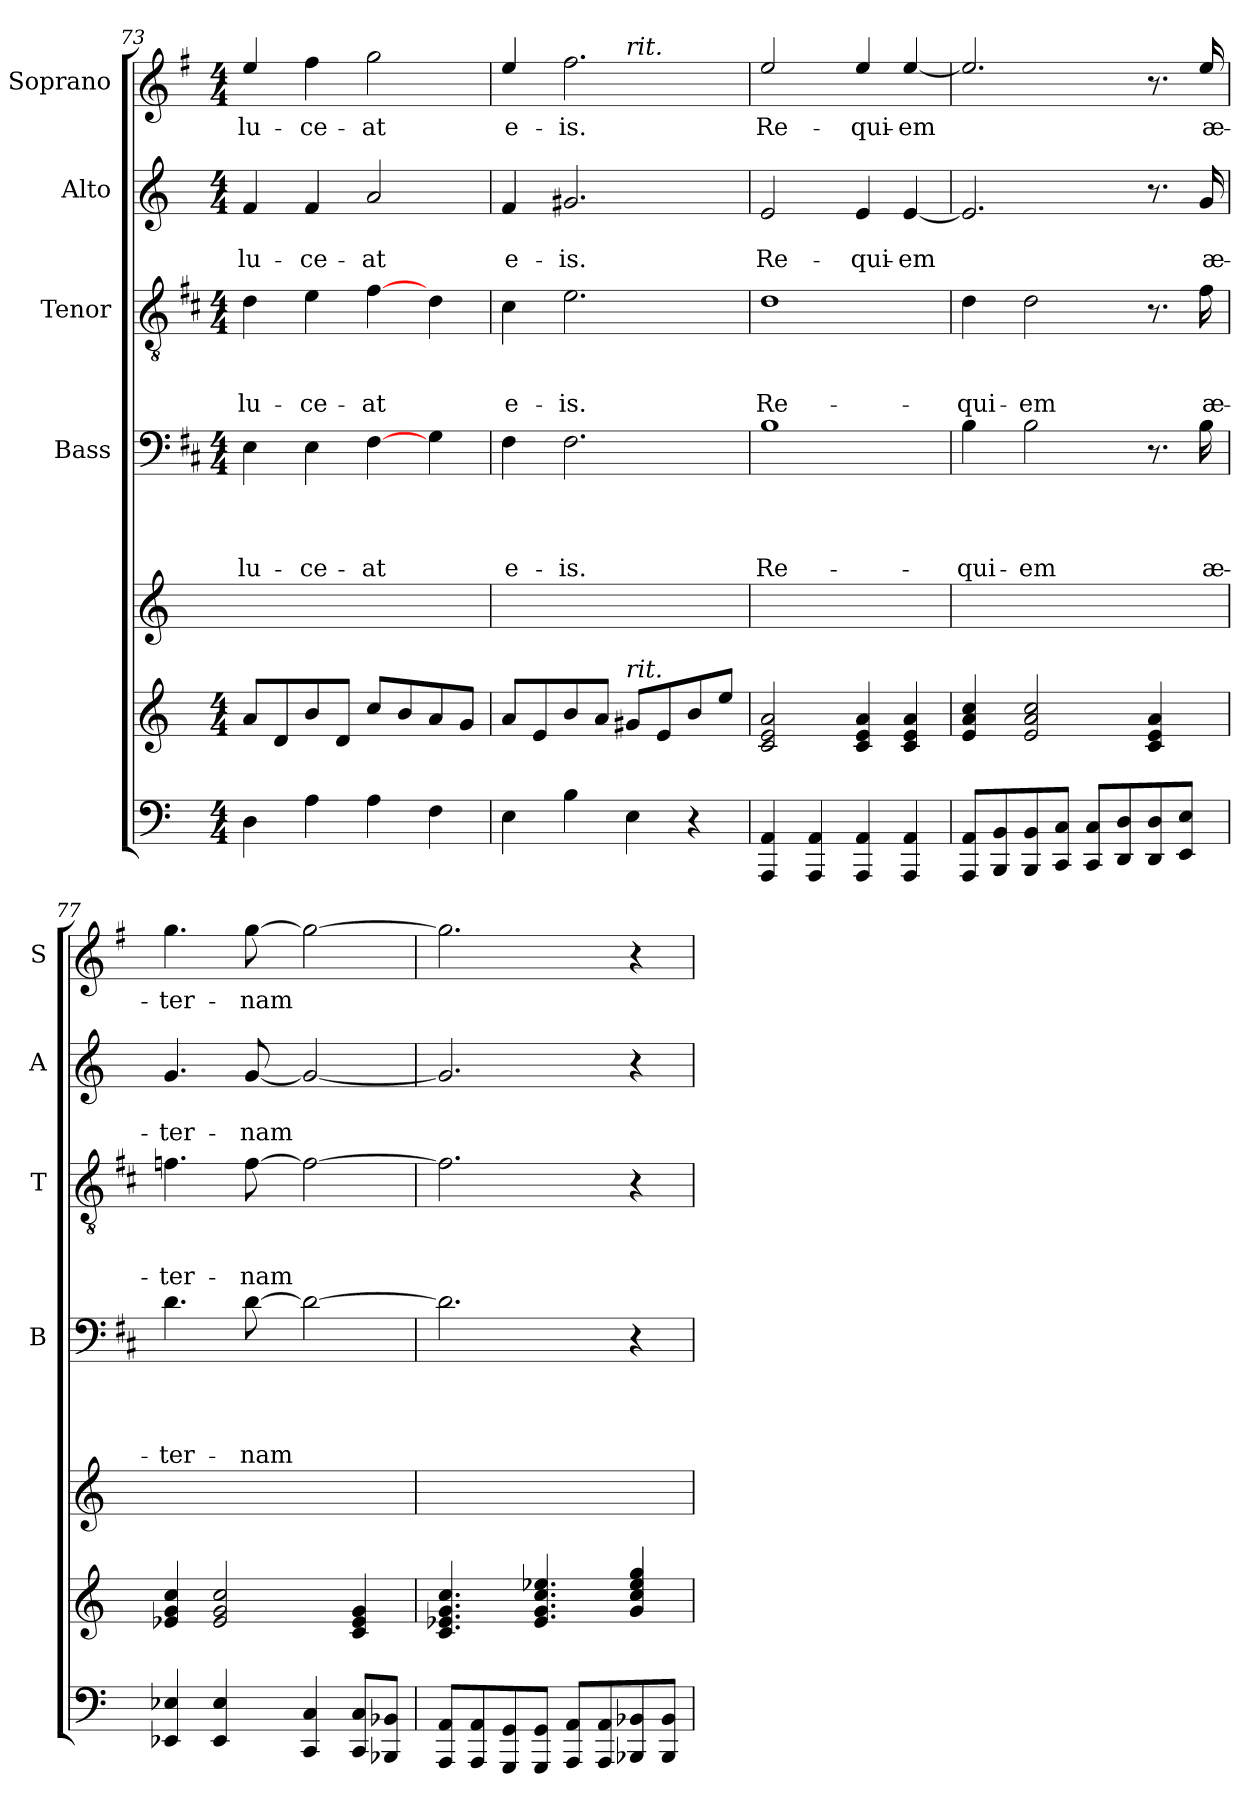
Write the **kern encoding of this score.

**kern	**kern	**kern	**kern	**text	**text	**text	**text	**kern	**text	**text	**text	**kern	**text	**text	**kern	**text
*part6	*part6	*part5	*part4	*part4	*part4	*part4	*part4	*part3	*part3	*part3	*part3	*part2	*part2	*part2	*part1	*part1
*staff7	*staff6	*staff5	*staff4	*staff4	*staff4	*staff4	*staff4	*staff3	*staff3	*staff3	*staff3	*staff2	*staff2	*staff2	*staff1	*staff1
*	*	*	*I"Bass	*	*	*	*	*I"Tenor	*	*	*	*I"Alto	*	*	*I"Soprano	*
*	*	*	*I'B	*	*	*	*	*I'T	*	*	*	*I'A	*	*	*I'S	*
*clefF4	*clefG2	*clefG2	*clefF4	*	*	*	*	*clefGv2	*	*	*	*clefG2	*	*	*clefG2	*
*	*	*	*ITrd1c2	*	*	*	*	*ITrd1c2	*	*	*	*	*	*	*ITrd4c7	*
*k[]	*k[]	*k[]	*k[]	*	*	*	*	*k[]	*	*	*	*k[]	*	*	*k[]	*
*a:	*a:	*a:	*a:	*	*	*	*	*a:	*	*	*	*a:	*	*	*a:	*
*M4/4	*M4/4	*	*M4/4	*	*	*	*	*M4/4	*	*	*	*M4/4	*	*	*M4/4	*
=73	=73	=73	=73	=73	=73	=73	=73	=73	=73	=73	=73	=73	=73	=73	=73	=73
!	!	!	!	!	!	!	!LO:LY:b	!	!	!	!LO:LY:b	!	!	!LO:LY:b	!	!LO:LY:b
4D\	8a/L	1ryy	4D\	.	.	.	lu-	4c\	.	.	lu-	4f/	.	lu-	4a/	lu-
.	8d/	.	.	.	.	.	.	.	.	.	.	.	.	.	.	.
!	!	!	!	!	!	!	!LO:LY:b	!	!	!	!LO:LY:b	!	!	!LO:LY:b	!	!LO:LY:b
4A\	8b/	.	4D\	.	.	.	-ce-	4d\	.	.	-ce-	4f/	.	-ce-	4b\	-ce-
.	8d/J	.	.	.	.	.	.	.	.	.	.	.	.	.	.	.
!	!	!	!	!	!	!	!LO:LY:b	!	!	!	!LO:LY:b	!	!	!LO:LY:b	!	!LO:LY:b
4A\	8cc/L	.	[4E\	.	.	.	-at	[4e\	.	.	-at	2a/	.	-at	2cc\	-at
.	8b/	.	.	.	.	.	.	.	.	.	.	.	.	.	.	.
4F\	8a/	.	4F\	.	.	.	.	4c\	.	.	.	.	.	.	.	.
.	8g/J	.	.	.	.	.	.	.	.	.	.	.	.	.	.	.
=74	=74	=74	=74	=74	=74	=74	=74	=74	=74	=74	=74	=74	=74	=74	=74	=74
!	!	!	!	!	!	!	!LO:LY:b	!	!	!	!LO:LY:b	!	!	!LO:LY:b	!	!LO:LY:b
*	*	*	*	*	*	*	*	*	*	*	*	*	*	*	*^	*
4E\	8a/L	1ryy	4E\	.	.	.	e-	4B\	.	.	e-	4f/	.	e-	4a/	2ryy	e-
.	8e/	.	.	.	.	.	.	.	.	.	.	.	.	.	.	.	.
!	!	!	!	!	!	!	!LO:LY:b	!	!	!	!LO:LY:b	!	!	!LO:LY:b	!	!	!LO:LY:b
4B\	8b/	.	2.E\	.	.	.	-is.	2.d\	.	.	-is.	2.g#X/	.	-is.	2.b\	.	-is.
.	8a/J	.	.	.	.	.	.	.	.	.	.	.	.	.	.	.	.
!	!	!	!	!	!	!	!	!	!	!	!	!	!	!	!	!LO:TX:a:i:t=rit.	!
!	!LO:TX:a:i:t=rit.	!	!	!	!	!	!	!	!	!	!	!	!	!	!	!	!
4E\	8g#X/L	.	.	.	.	.	.	.	.	.	.	.	.	.	.	2ryy	.
.	8e/	.	.	.	.	.	.	.	.	.	.	.	.	.	.	.	.
4r	8b/	.	.	.	.	.	.	.	.	.	.	.	.	.	.	.	.
.	8ee/J	.	.	.	.	.	.	.	.	.	.	.	.	.	.	.	.
*	*	*	*	*	*	*	*	*	*	*	*	*	*	*	*v	*v	*
=75	=75	=75	=75	=75	=75	=75	=75	=75	=75	=75	=75	=75	=75	=75	=75	=75
*	*MM72	*	*	*	*	*	*	*	*	*	*	*	*	*	*MM72	*
*	*	*	*	*	*	*	*	*	*	*	*	*	*	*	*^	*
!	!	!	!	!	!	!	!LO:LY:b	!	!	!	!LO:LY:b	!	!	!LO:LY:b	!	!	!LO:LY:b
*	*	*	*	*	*	*	*	*	*	*	*	*	*	*	*v	*v	*
4AAA/ 4AA/	2c/ 2e/ 2a/	1ryy	1A	.	.	.	Re-	1c	.	.	Re-	2e/	.	Re-	2a/	Re-
4AAA/ 4AA/	.	.	.	.	.	.	.	.	.	.	.	.	.	.	.	.
!	!	!	!	!	!	!	!	!	!	!	!	!	!	!LO:LY:b	!	!LO:LY:b
4AAA/ 4AA/	4c/ 4e/ 4a/	.	.	.	.	.	.	.	.	.	.	4e/	.	-qui-	4a/	-qui-
!	!	!	!	!	!	!	!	!	!	!	!	!	!	!LO:LY:b	!	!LO:LY:b
4AAA/ 4AA/	4c/ 4e/ 4a/	.	.	.	.	.	.	.	.	.	.	[4e/	.	-em	[4a/	-em
!!LO:PB:g=z
=76	=76	=76	=76	=76	=76	=76	=76	=76	=76	=76	=76	=76	=76	=76	=76	=76
!	!	!	!	!	!	!	!LO:LY:b	!	!	!	!LO:LY:b	!	!	!	!	!
8AAA/ 8AA/L	4e/ 4a/ 4cc/	1ryy	4A\	.	.	.	-qui-	4c\	.	.	-qui-	2.e/]	.	.	2.a/]	.
8BBB/ 8BB/	.	.	.	.	.	.	.	.	.	.	.	.	.	.	.	.
!	!	!	!	!	!	!	!LO:LY:b	!	!	!	!LO:LY:b	!	!	!	!	!
8BBB/ 8BB/	2e/ 2a/ 2cc/	.	2A\	.	.	.	-em	2c\	.	.	-em	.	.	.	.	.
8CC/ 8C/J	.	.	.	.	.	.	.	.	.	.	.	.	.	.	.	.
8CC/ 8C/L	.	.	.	.	.	.	.	.	.	.	.	.	.	.	.	.
8DD/ 8D/	.	.	.	.	.	.	.	.	.	.	.	.	.	.	.	.
8DD/ 8D/	4c/ 4e/ 4a/	.	8.r	.	.	.	.	8.r	.	.	.	8.r	.	.	8.r	.
8EE/ 8E/J	.	.	.	.	.	.	.	.	.	.	.	.	.	.	.	.
!	!	!	!	!	!	!	!LO:LY:b	!	!	!	!LO:LY:b	!	!	!LO:LY:b	!	!LO:LY:b
.	.	.	16A\	.	.	.	æ-	16e\	.	.	æ-	16g/	.	æ-	16a/	æ-
=77	=77	=77	=77	=77	=77	=77	=77	=77	=77	=77	=77	=77	=77	=77	=77	=77
!	!	!	!	!	!	!	!LO:LY:b	!	!	!	!LO:LY:b	!	!	!LO:LY:b	!	!LO:LY:b
4EE-X/ 4E-X/	4e-X/ 4g/ 4cc/	1ryy	4.c\	.	.	.	-ter-	4.e-X\	.	.	-ter-	4.g/	.	-ter-	4.cc\	-ter-
4EE-/ 4E-/	2e-/ 2g/ 2cc/	.	.	.	.	.	.	.	.	.	.	.	.	.	.	.
!	!	!	!	!	!	!	!LO:LY:b	!	!	!	!LO:LY:b	!	!	!LO:LY:b	!	!LO:LY:b
.	.	.	[8c\	.	.	.	-nam	[8e-\	.	.	-nam	[8g/	.	-nam	[8cc\	-nam
4CC/ 4C/	.	.	2c\_	.	.	.	.	2e-\_	.	.	.	2g/_	.	.	2cc\_	.
8CC/ 8C/L	4c/ 4e-/ 4g/	.	.	.	.	.	.	.	.	.	.	.	.	.	.	.
8BBB-X/ 8BB-X/J	.	.	.	.	.	.	.	.	.	.	.	.	.	.	.	.
=78	=78	=78	=78	=78	=78	=78	=78	=78	=78	=78	=78	=78	=78	=78	=78	=78
8AAA/ 8AA/L	4.c/ 4.e-X/ 4.g/ 4.cc/	1ryy	2.c\]	.	.	.	.	2.e-\]	.	.	.	2.g/]	.	.	2.cc\]	.
8AAA/ 8AA/	.	.	.	.	.	.	.	.	.	.	.	.	.	.	.	.
8GGG/ 8GG/	.	.	.	.	.	.	.	.	.	.	.	.	.	.	.	.
8GGG/ 8GG/J	4.e-/ 4.g/ 4.cc/ 4.ee-X/	.	.	.	.	.	.	.	.	.	.	.	.	.	.	.
8AAA/ 8AA/L	.	.	.	.	.	.	.	.	.	.	.	.	.	.	.	.
8AAA/ 8AA/	.	.	.	.	.	.	.	.	.	.	.	.	.	.	.	.
8BBB-X/ 8BB-X/	4g/ 4cc/ 4ee-/ 4gg/	.	4r	.	.	.	.	4r	.	.	.	4r	.	.	4r	.
8BBB-/ 8BB-/J	.	.	.	.	.	.	.	.	.	.	.	.	.	.	.	.
=	=	=	=	=	=	=	=	=	=	=	=	=	=	=	=	=
*-	*-	*-	*-	*-	*-	*-	*-	*-	*-	*-	*-	*-	*-	*-	*-	*-
